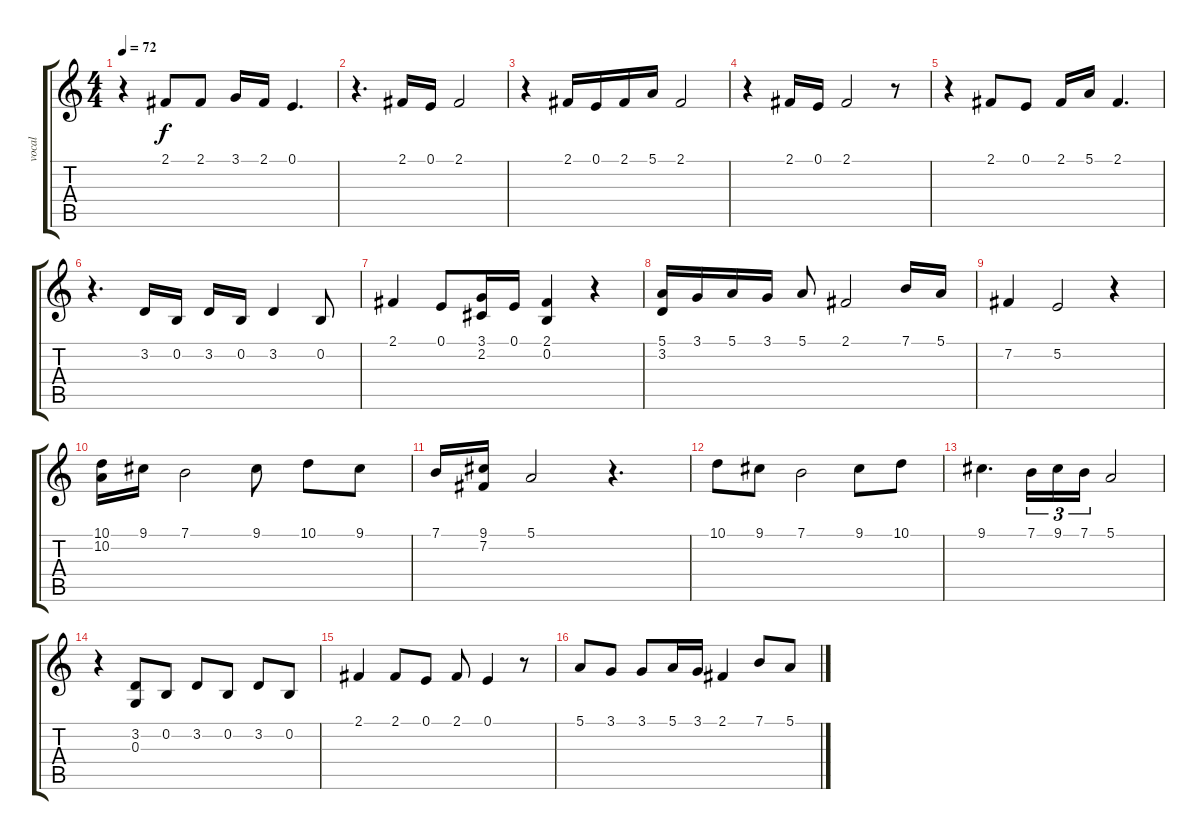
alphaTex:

\track ("vocal" "vocal") {instrument lead3calliope}
\staff {score tabs}
\tuning (E4 B3 G3 D3 A2 E2) {hide}
\ts (4 4)
\tempo 72
\clef g2
\ks c
r.4{dy f} 2.1.8 2.1.8 3.1.16 2.1.16 0.1.4{d} |
r.4{d} 2.1.16 0.1.16 2.1.2 |
r.4 2.1.16 0.1.16 2.1.16 5.1.16 2.1.2 |
r.4 2.1.16 0.1.16 2.1.2 r.8 |
r.4 2.1.8 0.1.8 2.1.16 5.1.16 2.1.4{d} |
r.4{d} 3.2.16 0.2.16 3.2.16 0.2.16 3.2.4 0.2.8 |
2.1.4 0.1.8 (3.1 2.2).16 0.1.16 (2.1 0.2).4 r.4 |
(5.1 3.2).16 3.1.16 5.1.16 3.1.16 5.1.8 2.1.2 7.1.16 5.1.16 |
7.2.4 5.2.2 r.4 |
(10.1 10.2).16 9.1.16 7.1.2 9.1.8 10.1.8 9.1.8 |
7.1.16 (9.1 7.2).16 5.1.2 r.4{d} |
10.1.8 9.1.8 7.1.2 9.1.8 10.1.8 |
9.1.4{d} 7.1.16{tu (3 2)} 9.1.16{tu (3 2)} 7.1.16{tu (3 2)} 5.1.2 |
r.4 (3.2 0.3).8 0.2.8 3.2.8 0.2.8 3.2.8 0.2.8 |
2.1.4 2.1.8 0.1.8 2.1.8 0.1.4 r.8 |
5.1.8 3.1.8 3.1.8 5.1.16 3.1.16 2.1.4 7.1.8 5.1.8
